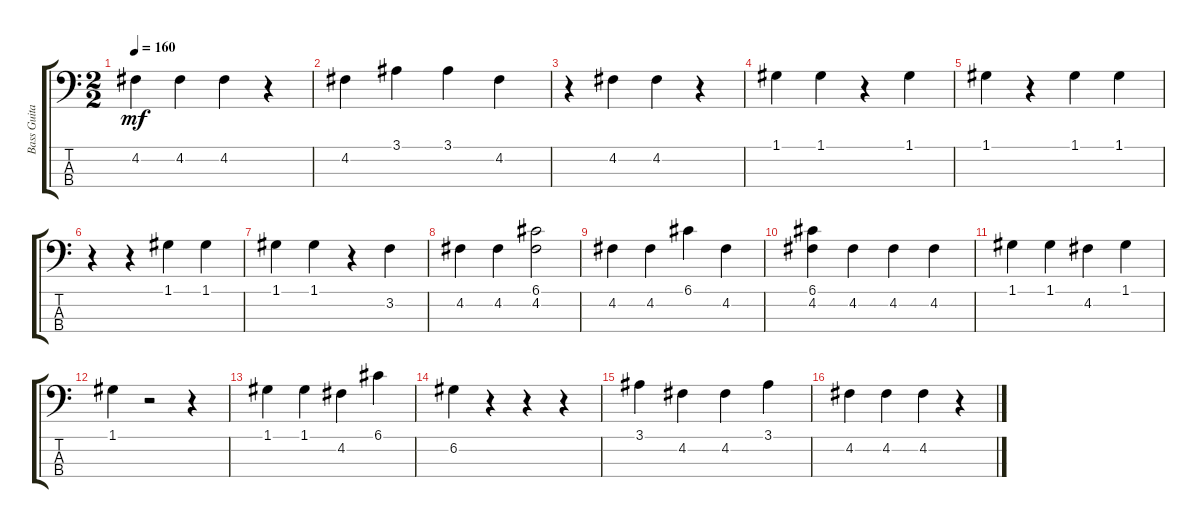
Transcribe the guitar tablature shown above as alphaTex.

\track ("Bass Guitar 2" "Bass Guita") {instrument electricbasspick}
\staff {score tabs}
\tuning (G2 D2 A1 E1) {hide}
\ts (2 2)
\tempo 160
\clef f4
\ks c
4.2.4{dy mf} 4.2.4 4.2.4 r.4 |
4.2.4 3.1.4 3.1.4 4.2.4 |
r.4 4.2.4 4.2.4 r.4 |
1.1.4 1.1.4 r.4 1.1.4 |
1.1.4 r.4 1.1.4 1.1.4 |
r.4 r.4 1.1.4 1.1.4 |
1.1.4 1.1.4 r.4 3.2.4 |
4.2.4 4.2.4 (6.1 4.2).2 |
4.2.4 4.2.4 6.1.4 4.2.4 |
(6.1 4.2).4 4.2.4 4.2.4 4.2.4 |
1.1.4 1.1.4 4.2.4 1.1.4 |
1.1.4 r.2 r.4 |
1.1.4 1.1.4 4.2.4 6.1.4 |
6.2.4 r.4 r.4 r.4 |
3.1.4 4.2.4 4.2.4 3.1.4 |
4.2.4 4.2.4 4.2.4 r.4
